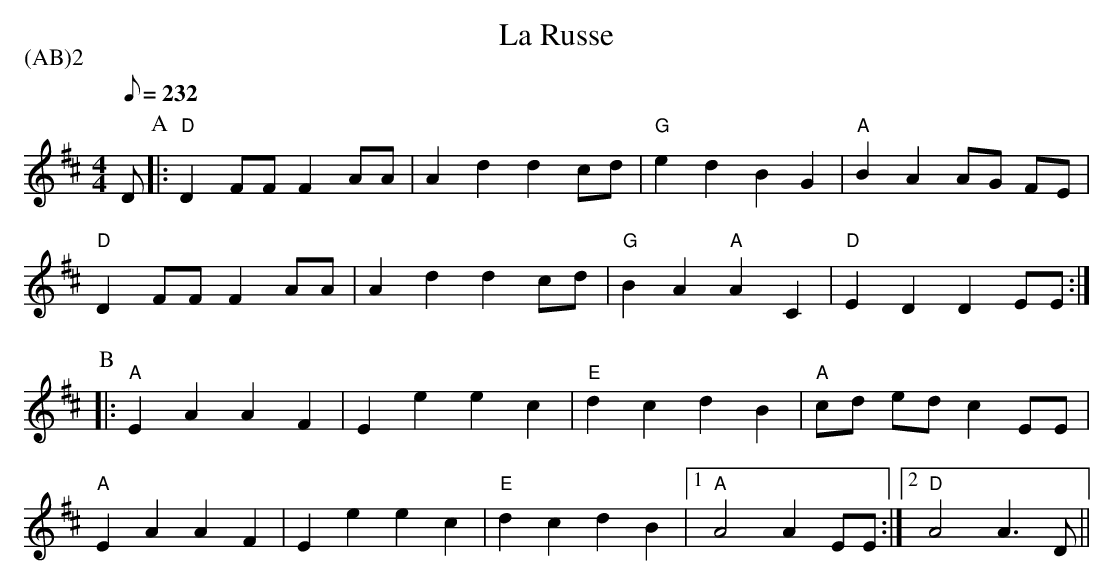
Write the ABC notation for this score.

X:1
T: La Russe
P:(AB)2
M:4/4
Q: 232
K:D
L:1/8
 D \
P:A
|: "D" D2 FF F2 AA   |   A2 d2 d2 cd       | "G" e2 d2 B2 G2       |  "A" B2 A2 AG FE      |
   "D" D2 FF F2 AA   |   A2 d2 d2 cd       | "G"  B2 A2 "A" A2 C2  |  "D" E2 D2 D2 EE     :|
P:B
|: "A" E2 A2 A2 F2   |  E2 e2 e2 c2        | "E"  d2 c2 d2 B2      |  "A" cd ed c2 EE      |
   "A"  E2 A2 A2 F2  |  E2 e2 e2 c2        | "E"  d2 c2 d2 B2      |1 "A" A4 A2 EE   :|2 "D" A4 A3  D ||
